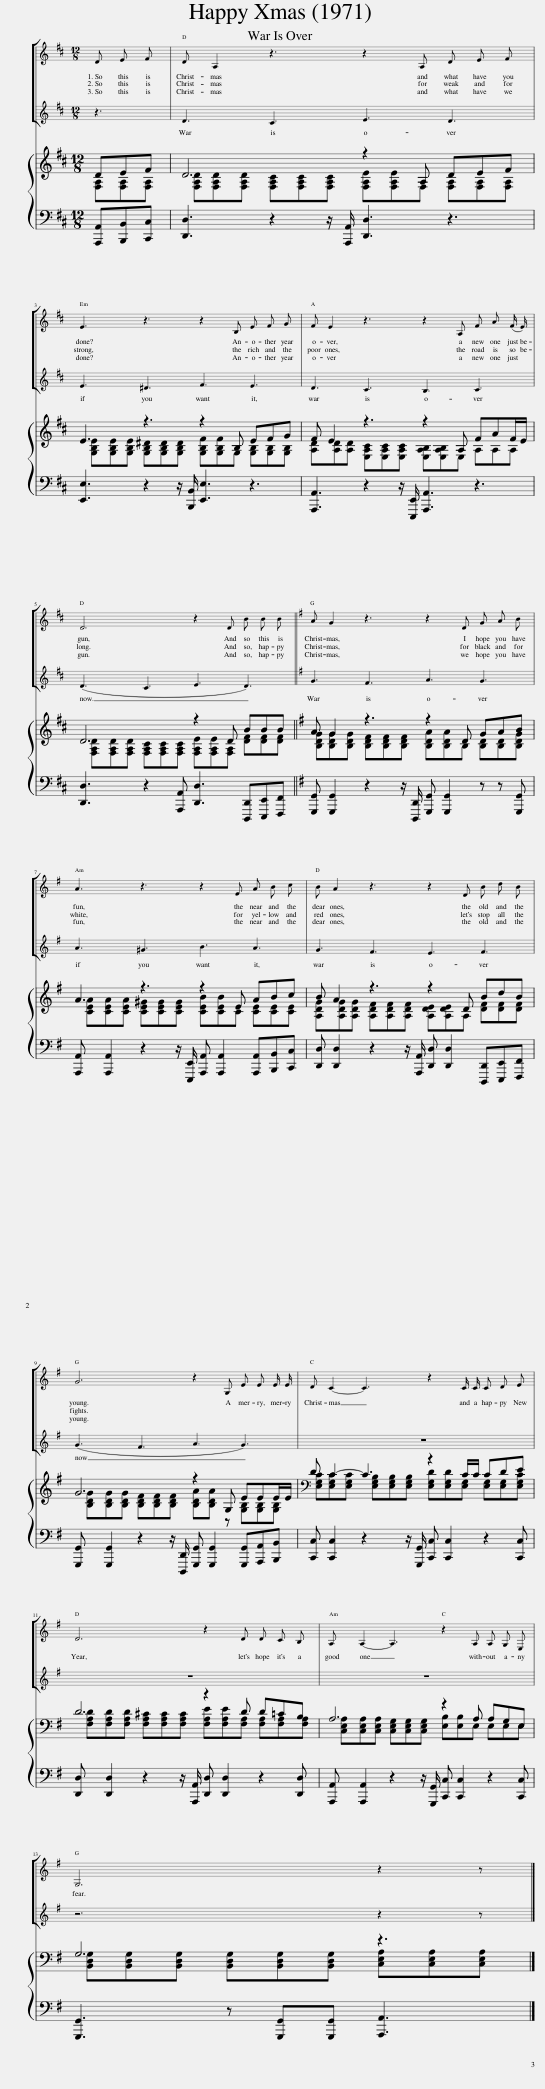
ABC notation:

X:1
%%score [ 1 2 ] { ( 3 4 ) | 5 }
L:1/8
M:12/8
I:linebreak $
K:D
V:1 treble
V:2 treble
V:3 treble
V:4 treble
V:5 bass
V:1
 D E F | D A,2 z3 z2 A, D E F |$ E3 z3 z2 B, E F G | F E2 z3 z2 A, F A (F/ E/) |$ D6 z2 D B B B || %5
[K:G] A G2 z3 z2 D G A B |$ A3 z3 z2 E A B c | B A2 z3 z2 D B d B |$ G6 z2 G, E E E/ E/ | D C2- C3 z2 C/ C/ C D E |$ %10
 D6 z2 D D C B, | A, A,2- A,3 z2 A, A, G, E, |$ G,6 z2 z |] %13
V:2
 z3 | D3 C3 E3 D3 |$ E3 ^D3 F3 E3 | D3 C3 B,3 C3 |$ (D3 C3 E3 D3) || %5
[K:G] G3 F3 A3 G3 |$ A3 ^G3 B3 A3 | G3 F3 E3 F3 |$ (G3 F3 A3 G3) | z12 |$ %10
 z12 | z12 |$ z6 z2 z |] %13
V:3
 DEF | D6 z2 A, DEF |$ E3 z3 z2 B, EFG | F E2 z3 z2 A, FAF/E/ |$ D6 z2 D BBB || %5
[K:G] A G2 z3 z2 D GAB |$ A3 z3 z2 E ABc | B A2 z3 z2 D BdB |$ G6 z2 G, EEE/E/ |[K:bass] D C2- C3 z2 C/C/ CDE |$ %10
 D6 z2 D D=CB, | A,6 z2 A, A,G,E, |$ G,6 z3 |] %13
V:4
 [F,A,][F,A,][F,A,] | [F,A,D][F,A,D][F,A,D] [F,A,C][F,A,C][F,A,C] [F,A,E][F,A,E]F, [F,A,][F,A,][F,A,] |$ [G,B,E][G,B,E][G,B,E] [G,B,^D][G,B,D][G,B,D] [G,B,F][G,B,F]G, [G,B,][G,B,][G,B,] | [A,D][A,D][A,D] [E,A,C][E,A,C][E,A,C] [E,A,B,][E,A,B,]E, A,A,A, |$ [F,A,D][F,A,D][F,A,D] [F,A,C][F,A,C][F,A,C] [F,A,E][F,A,E][F,A,] [DF][DF][DF] || %5
[K:G] [B,DG][B,DG][B,DG] [B,DF][B,DF][B,DF] [B,DA][B,DA]B, [B,D][B,D][B,DG] |$ [CEA][CEA][CEA] [CE^G][CEG][CEG] [CEB][CEB]C [CE][CE][CE] | [A,DG][A,DG][A,DG] [A,DF][A,DF][A,DF] [A,DE][A,DE]A, [DF][DF][DF] |$ [B,DG][B,DG][B,DG] [B,DF][B,DF][B,DF] [B,DA][B,DA] z [G,B,][G,B,][G,B,] |[K:bass] [E,G,C][E,G,C][E,G,C] [E,G,B,][E,G,B,][E,G,B,] [E,G,D][E,G,D][E,G,] [E,G,][E,G,][E,G,C] |$ %10
 [F,A,D][F,A,D][F,A,D] [F,A,^C][F,A,C][F,A,C] [F,A,E][F,A,E][F,A,] [F,A,][F,A,][F,A,] | [C,E,A,][C,E,A,][C,E,A,] [C,E,G,][C,E,G,][C,E,G,] [E,B,][E,B,]E, E,E,E, |$ [B,,D,G,][B,,D,G,][B,,D,G,] [B,,D,G,][B,,D,G,][B,,D,G,] [C,E,A,][C,E,A,][C,E,A,] |] %13
V:5
 [A,,,A,,][B,,,B,,][C,,C,] | [D,,D,]3 z2 z/ [A,,,A,,]/ [D,,D,]3 z3 |$ [E,,E,]3 z2 z/ [B,,,B,,]/ [E,,E,]3 z3 | [A,,,A,,]3 z2 z/ [E,,,E,,]/ [A,,,A,,]3 z3 |$ [D,,D,]3 z2 [A,,,A,,] [D,,D,]3 [D,,,D,,][E,,,E,,][F,,,F,,] || %5
[K:G] [G,,,G,,] [G,,,G,,]2 z2 z/ [D,,,D,,]/ [G,,,G,,] [G,,,G,,]2 z z [G,,,G,,] |$ [A,,,A,,] [A,,,A,,]2 z2 z/ [E,,,E,,]/ [A,,,A,,] [A,,,A,,]2 [A,,,A,,][B,,,B,,][C,,C,] | [D,,D,] [D,,D,]2 z2 z/ [A,,,A,,]/ [D,,D,] [D,,D,]2 [D,,,D,,][E,,,E,,][F,,,F,,] |$ [G,,,G,,] [G,,,G,,]2 z2 z/ [D,,,D,,]/ [G,,,G,,] [G,,,G,,]2 [G,,,G,,][A,,,A,,][B,,,B,,] | [C,,C,] [C,,C,]2 z2 z/ [G,,,G,,]/ [C,,C,] [C,,C,]2 z2 [C,,C,] |$ %10
 [D,,D,] [D,,D,]2 z2 z/ [A,,,A,,]/ [D,,D,] [D,,D,]2 z2 [D,,D,] | [A,,,A,,] [A,,,A,,]2 z2 z/ [G,,,G,,]/ [C,,C,] [C,,C,]2 z2 [C,,C,] |$ [G,,,G,,]3 z [G,,,G,,][G,,,G,,] [A,,,A,,]3 |] %13
